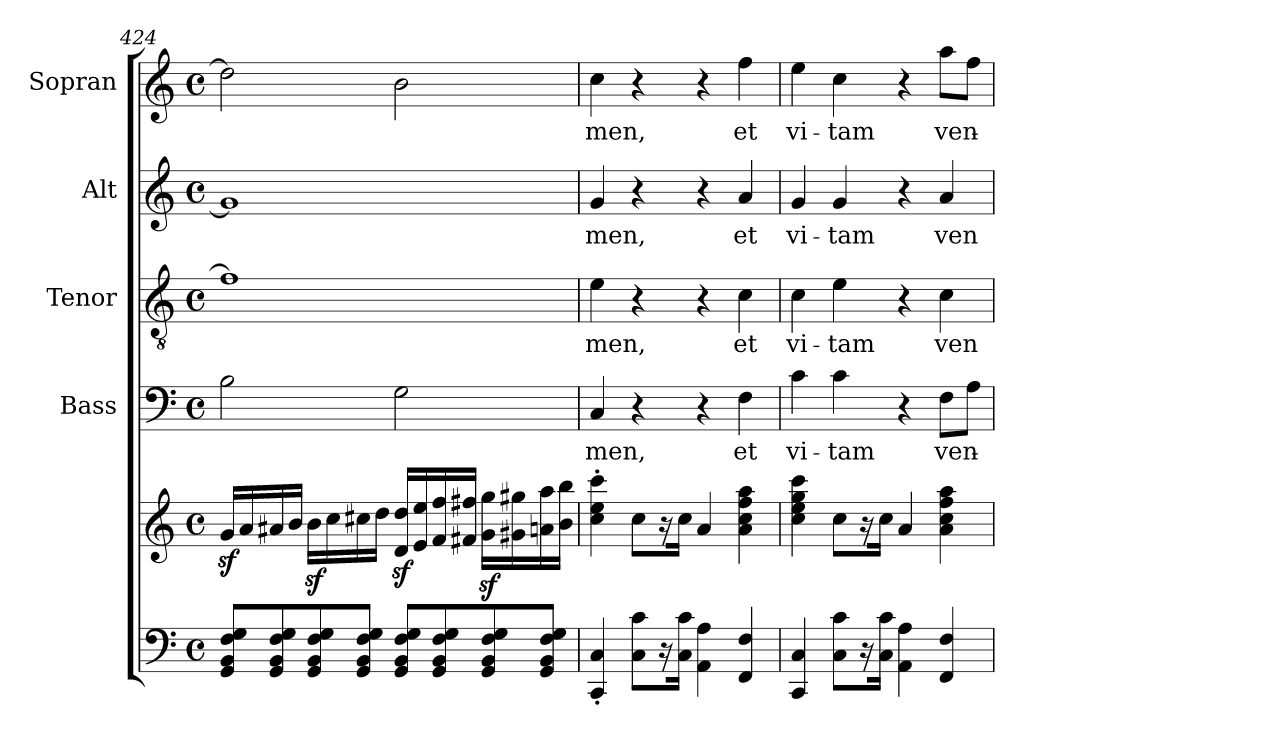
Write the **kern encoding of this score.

**kern	**kern	**kern	**text	**kern	**text	**kern	**text	**kern	**text
*part5	*part5	*part4	*part4	*part3	*part3	*part2	*part2	*part1	*part1
*staff6	*staff5	*staff4	*staff4	*staff3	*staff3	*staff2	*staff2	*staff1	*staff1
*	*	*I"Bass	*	*I"Tenor	*	*I"Alt	*	*I"Sopran	*
*	*	*I'B.	*	*I'T.	*	*I'A.	*	*I'S.	*
*clefF4	*clefG2	*clefF4	*	*clefGv2	*	*clefG2	*	*clefG2	*
*k[]	*k[]	*k[]	*	*k[]	*	*k[]	*	*k[]	*
*C:	*C:	*C:	*	*C:	*	*C:	*	*C:	*
*M4/4	*M4/4	*M4/4	*	*M4/4	*	*M4/4	*	*M4/4	*
*met(c)	*met(c)	*met(c)	*	*met(c)	*	*met(c)	*	*met(c)	*
=424	=424	=424	=424	=424	=424	=424	=424	=424	=424
8GG/ 8BB/ 8F/ 8G/L	16gz</LL	2B\	.	1f]	.	1g]	.	2dd\]	.
.	16a/	.	.	.	.	.	.	.	.
8GG/ 8BB/ 8F/ 8G/	16a#X/	.	.	.	.	.	.	.	.
.	16b/JJ	.	.	.	.	.	.	.	.
8GG/ 8BB/ 8F/ 8G/	16bz<\LL	.	.	.	.	.	.	.	.
.	16cc\	.	.	.	.	.	.	.	.
8GG/ 8BB/ 8F/ 8G/J	16cc#X\	.	.	.	.	.	.	.	.
.	16dd\JJ	.	.	.	.	.	.	.	.
8GG/ 8BB/ 8F/ 8G/L	16d/z< 16dd/z<LL	2G\	.	.	.	.	.	2b\	.
.	16e/ 16ee/	.	.	.	.	.	.	.	.
8GG/ 8BB/ 8F/ 8G/	16f/ 16ff/	.	.	.	.	.	.	.	.
.	16f#X/ 16ff#X/JJ	.	.	.	.	.	.	.	.
8GG/ 8BB/ 8F/ 8G/	16g\z< 16gg\z<LL	.	.	.	.	.	.	.	.
.	16g#X\ 16gg#X\	.	.	.	.	.	.	.	.
8GG/ 8BB/ 8F/ 8G/J	16an\ 16aa\	.	.	.	.	.	.	.	.
.	16b\ 16bb\JJ	.	.	.	.	.	.	.	.
=425	=425	=425	=425	=425	=425	=425	=425	=425	=425
!	!	!	!LO:LY:b	!	!LO:LY:b	!	!LO:LY:b	!	!LO:LY:b
4CC/'< 4C/'<	4cc\'> 4ee\'> 4ccc\'>	4C/	-men,	4e\	-men,	4g/	-men,	4cc\	-men,
8C\ 8c\L	8cc\L	4r	.	4r	.	4r	.	4r	.
16r	16r	.	.	.	.	.	.	.	.
16C\ 16c\Jk	16cc\Jk	.	.	.	.	.	.	.	.
4AA\ 4A\	4a/	4r	.	4r	.	4r	.	4r	.
!	!	!	!LO:LY:b	!	!LO:LY:b	!	!LO:LY:b	!	!LO:LY:b
4FF/ 4F/	4a\ 4cc\ 4ff\ 4aa\	4F\	et	4c\	et	4a/	et	4ff\	et
!!LO:LB:g=z
=426	=426	=426	=426	=426	=426	=426	=426	=426	=426
!	!	!	!LO:LY:b	!	!LO:LY:b	!	!LO:LY:b	!	!LO:LY:b
4CC/ 4C/	4cc\ 4ee\ 4gg\ 4ccc\	4c\	vi-	4c\	vi-	4g/	vi-	4ee\	vi-
!	!	!	!LO:LY:b	!	!LO:LY:b	!	!LO:LY:b	!	!LO:LY:b
8C\ 8c\L	8cc\L	4c\	-tam	4e\	-tam	4g/	-tam	4cc\	-tam
16r	16r	.	.	.	.	.	.	.	.
16C\ 16c\Jk	16cc\Jk	.	.	.	.	.	.	.	.
4AA\ 4A\	4a/	4r	.	4r	.	4r	.	4r	.
!	!	!	!LO:LY:b	!	!LO:LY:b	!	!LO:LY:b	!	!LO:LY:b
4FF/ 4F/	4a\ 4cc\ 4ff\ 4aa\	8F\L	ven-	4c\	ven-	4a/	ven-	8aa\L	ven-
.	.	8A\J	.	.	.	.	.	8ff\J	.
=	=	=	=	=	=	=	=	=	=
*-	*-	*-	*-	*-	*-	*-	*-	*-	*-
